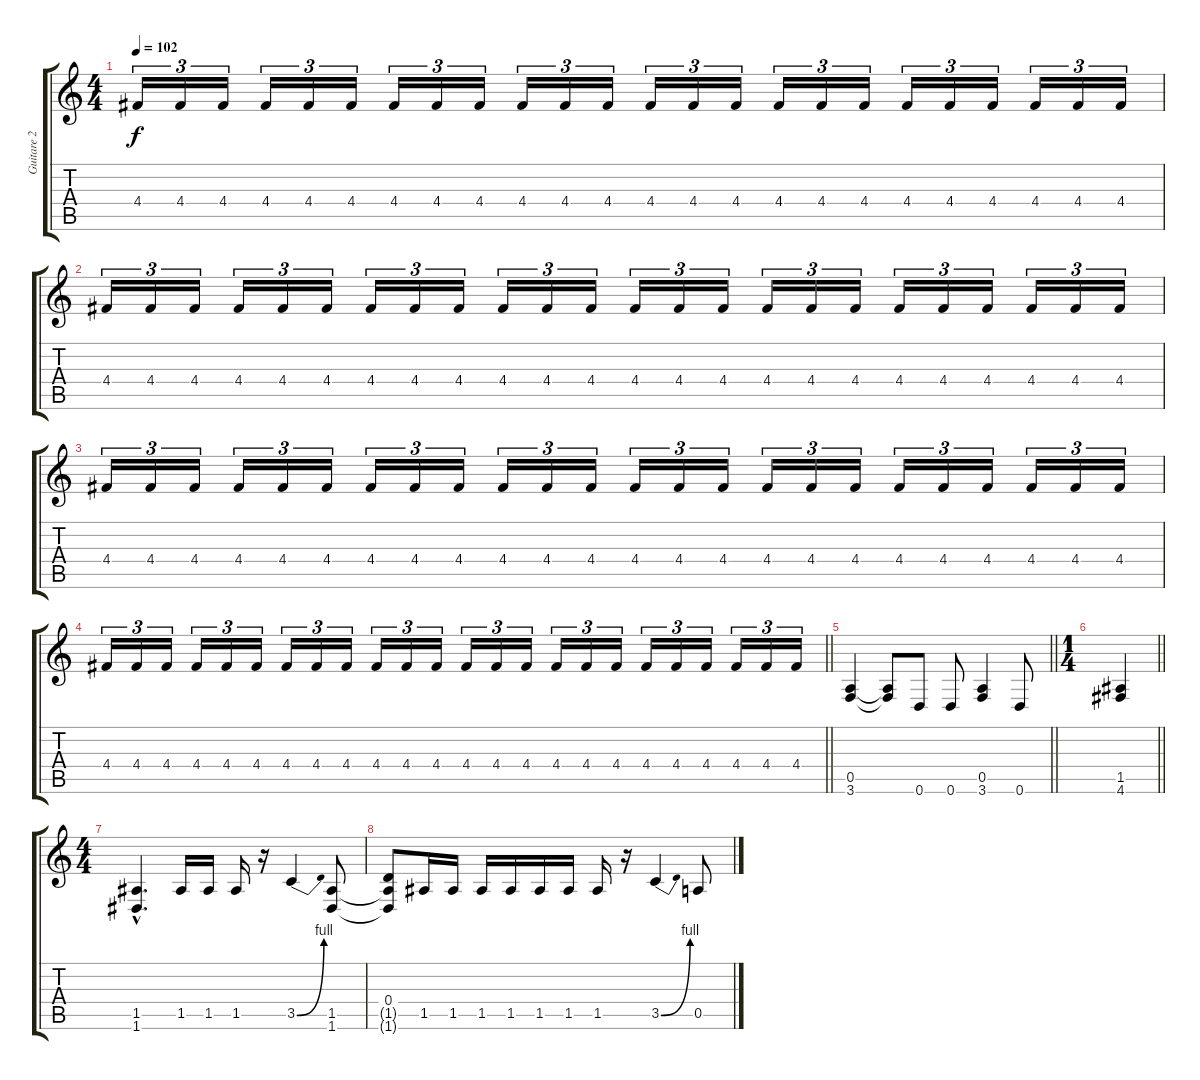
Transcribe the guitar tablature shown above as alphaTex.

\track ("Guitare 2" "Guitare 2") {instrument distortionguitar}
\staff {score tabs}
\tuning (E4 B3 G3 D3 A2 D2) {hide}
\ts (4 4)
\tempo 102
\clef g2
\ks c
4.4.16{tu (3 2) dy f} 4.4.16{tu (3 2)} 4.4.16{tu (3 2)} 4.4.16{tu (3 2)} 4.4.16{tu (3 2)} 4.4.16{tu (3 2)} 4.4.16{tu (3 2)} 4.4.16{tu (3 2)} 4.4.16{tu (3 2)} 4.4.16{tu (3 2)} 4.4.16{tu (3 2)} 4.4.16{tu (3 2)} 4.4.16{tu (3 2)} 4.4.16{tu (3 2)} 4.4.16{tu (3 2)} 4.4.16{tu (3 2)} 4.4.16{tu (3 2)} 4.4.16{tu (3 2)} 4.4.16{tu (3 2)} 4.4.16{tu (3 2)} 4.4.16{tu (3 2)} 4.4.16{tu (3 2)} 4.4.16{tu (3 2)} 4.4.16{tu (3 2)} |
4.4.16{tu (3 2)} 4.4.16{tu (3 2)} 4.4.16{tu (3 2)} 4.4.16{tu (3 2)} 4.4.16{tu (3 2)} 4.4.16{tu (3 2)} 4.4.16{tu (3 2)} 4.4.16{tu (3 2)} 4.4.16{tu (3 2)} 4.4.16{tu (3 2)} 4.4.16{tu (3 2)} 4.4.16{tu (3 2)} 4.4.16{tu (3 2)} 4.4.16{tu (3 2)} 4.4.16{tu (3 2)} 4.4.16{tu (3 2)} 4.4.16{tu (3 2)} 4.4.16{tu (3 2)} 4.4.16{tu (3 2)} 4.4.16{tu (3 2)} 4.4.16{tu (3 2)} 4.4.16{tu (3 2)} 4.4.16{tu (3 2)} 4.4.16{tu (3 2)} |
4.4.16{tu (3 2)} 4.4.16{tu (3 2)} 4.4.16{tu (3 2)} 4.4.16{tu (3 2)} 4.4.16{tu (3 2)} 4.4.16{tu (3 2)} 4.4.16{tu (3 2)} 4.4.16{tu (3 2)} 4.4.16{tu (3 2)} 4.4.16{tu (3 2)} 4.4.16{tu (3 2)} 4.4.16{tu (3 2)} 4.4.16{tu (3 2)} 4.4.16{tu (3 2)} 4.4.16{tu (3 2)} 4.4.16{tu (3 2)} 4.4.16{tu (3 2)} 4.4.16{tu (3 2)} 4.4.16{tu (3 2)} 4.4.16{tu (3 2)} 4.4.16{tu (3 2)} 4.4.16{tu (3 2)} 4.4.16{tu (3 2)} 4.4.16{tu (3 2)} |
\barLineRight lightlight
4.4.16{tu (3 2)} 4.4.16{tu (3 2)} 4.4.16{tu (3 2)} 4.4.16{tu (3 2)} 4.4.16{tu (3 2)} 4.4.16{tu (3 2)} 4.4.16{tu (3 2)} 4.4.16{tu (3 2)} 4.4.16{tu (3 2)} 4.4.16{tu (3 2)} 4.4.16{tu (3 2)} 4.4.16{tu (3 2)} 4.4.16{tu (3 2)} 4.4.16{tu (3 2)} 4.4.16{tu (3 2)} 4.4.16{tu (3 2)} 4.4.16{tu (3 2)} 4.4.16{tu (3 2)} 4.4.16{tu (3 2)} 4.4.16{tu (3 2)} 4.4.16{tu (3 2)} 4.4.16{tu (3 2)} 4.4.16{tu (3 2)} 4.4.16{tu (3 2)} |
\barLineRight lightlight
(0.5 3.6).4 (0.5{t} 3.6{t}).8 0.6.8 0.6.8 (0.5 3.6).4 0.6.8 |
\ts (1 4)
\barLineRight lightlight
(1.5 4.6).4 |
\ts (4 4)
(1.5{hac} 1.6{hac}).4{d} 1.5.16 1.5.16 1.5.16 r.16 3.5{be (bend 0 0 60 4)}.4 (1.5 1.6).8 |
(0.4 1.5{t} 1.6{t}).8 1.5.16 1.5.16 1.5.16 1.5.16 1.5.16 1.5.16 1.5.16 r.16 3.5{be (bend 0 0 60 4)}.4 0.5.8
